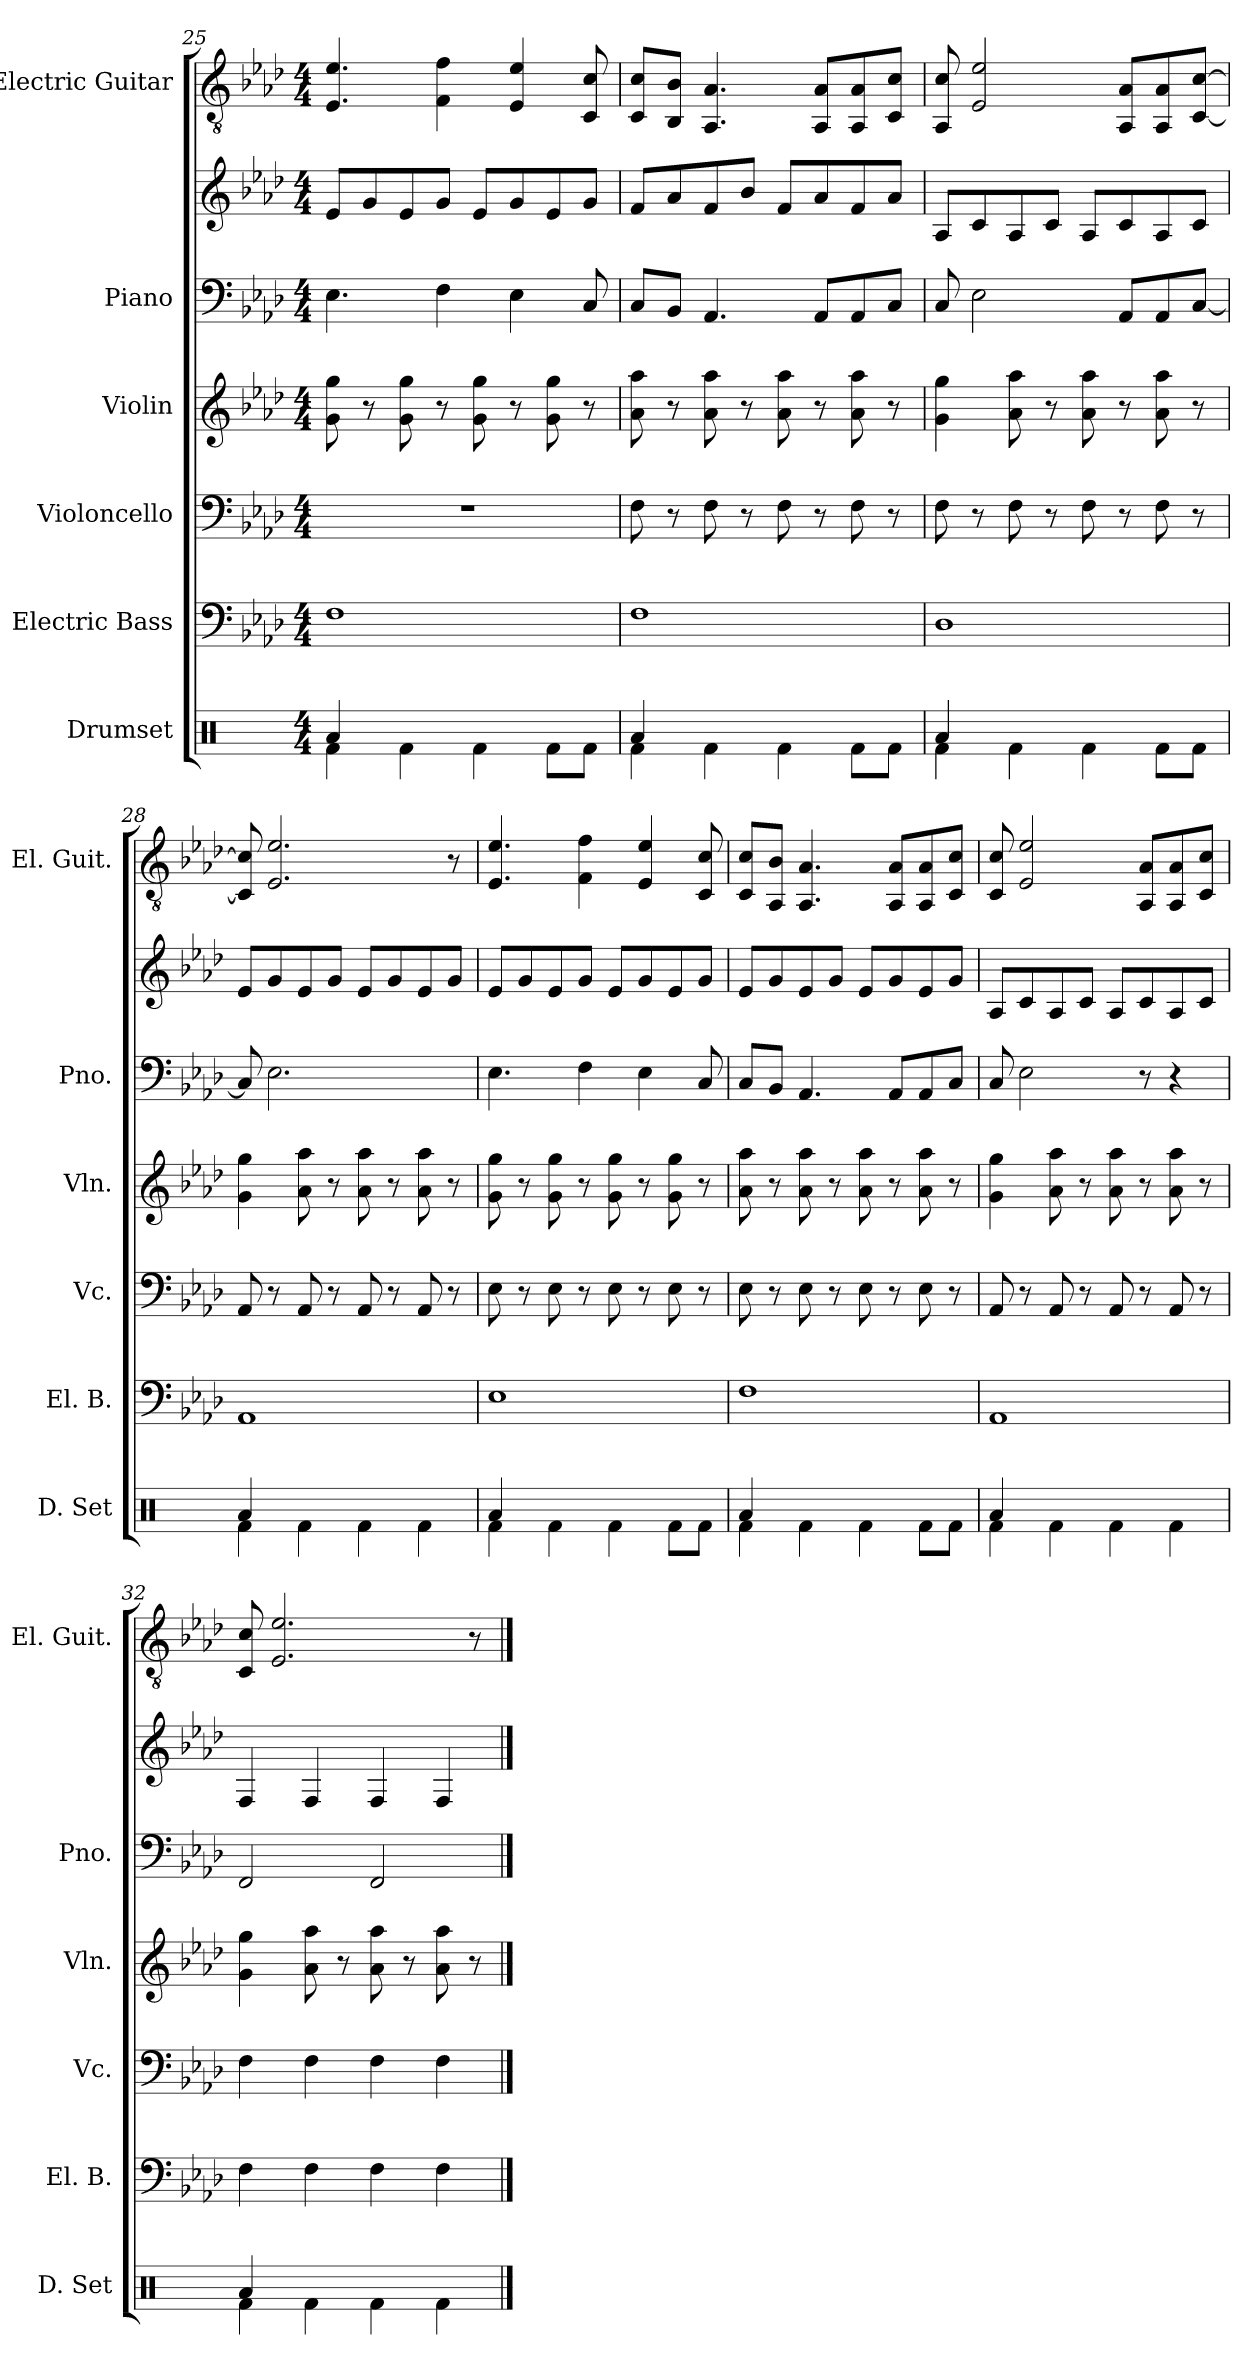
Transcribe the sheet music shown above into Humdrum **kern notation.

**kern	**kern	**kern	**kern	**kern	**kern	**kern
*part6	*part5	*part4	*part3	*part2	*part2	*part1
*staff7	*staff6	*staff5	*staff4	*staff3	*staff2	*staff1
*I"Drumset	*I"Electric Bass	*I"Violoncello	*I"Violin	*I"Piano	*	*I"Electric Guitar
*I'D. Set	*I'El. B.	*I'Vc.	*I'Vln.	*I'Pno.	*	*I'El. Guit.
*clefX	*clefF4	*clefF4	*clefG2	*clefF4	*clefG2	*clefGv2
*	*ITrd7c12	*	*	*	*	*
*k[]	*k[b-e-a-d-]	*k[b-e-a-d-]	*k[b-e-a-d-]	*k[b-e-a-d-]	*k[b-e-a-d-]	*k[b-e-a-d-]
*M4/4	*M4/4	*M4/4	*M4/4	*M4/4	*M4/4	*M4/4
=25	=25	=25	=25	=25	=25	=25
*^	*	*	*	*	*	*
4Rf\	4Ra/	1FF	1r	8g\ 8gg\	4.E-\	8e-/L	4.E-/ 4.e-/
.	.	.	.	8r	.	8g/	.
4ryy	4Rf\	.	.	8g\ 8gg\	.	8e-/	.
.	.	.	.	8r	4F\	8g/J	4F\ 4f\
2ryy	4Rf\	.	.	8g\ 8gg\	.	8e-/L	.
.	.	.	.	8r	4E-\	8g/	4E-/ 4e-/
.	8Rf\L	.	.	8g\ 8gg\	.	8e-/	.
.	8Rf\J	.	.	8r	8C/	8g/J	8C/ 8c/
!!LO:PB:g=z
=26	=26	=26	=26	=26	=26	=26	=26
4Rf\	4Ra/	1FF	8F\	8a-\ 8aa-\	8C/L	8f/L	8C/ 8c/L
.	.	.	8r	8r	8BB-/J	8a-/	8BB-/ 8B-/J
4ryy	4Rf\	.	8F\	8a-\ 8aa-\	4.AA-/	8f/	4.AA-/ 4.A-/
.	.	.	8r	8r	.	8b-/J	.
2ryy	4Rf\	.	8F\	8a-\ 8aa-\	.	8f/L	.
.	.	.	8r	8r	8AA-/L	8a-/	8AA-/ 8A-/L
.	8Rf\L	.	8F\	8a-\ 8aa-\	8AA-/	8f/	8AA-/ 8A-/
.	8Rf\J	.	8r	8r	8C/J	8a-/J	8C/ 8c/J
=27	=27	=27	=27	=27	=27	=27	=27
4Rf\	4Ra/	1DD-	8F\	4g\ 4gg\	8C/	8A-/L	8AA-/ 8c/
.	.	.	8r	.	2E-\	8c/	2E-/ 2e-/
4ryy	4Rf\	.	8F\	8a-\ 8aa-\	.	8A-/	.
.	.	.	8r	8r	.	8c/J	.
2ryy	4Rf\	.	8F\	8a-\ 8aa-\	.	8A-/L	.
.	.	.	8r	8r	8AA-/L	8c/	8AA-/ 8A-/L
.	8Rf\L	.	8F\	8a-\ 8aa-\	8AA-/	8A-/	8AA-/ 8A-/
.	8Rf\J	.	8r	8r	[8C/J	8c/J	[8C/ [8c/J
=28	=28	=28	=28	=28	=28	=28	=28
4Rf\	4Ra/	1AAA-	8AA-/	4g\ 4gg\	8C/]	8e-/L	8C/] 8c/]
.	.	.	8r	.	2.E-\	8g/	2.E-/ 2.e-/
4ryy	4Rf\	.	8AA-/	8a-\ 8aa-\	.	8e-/	.
.	.	.	8r	8r	.	8g/J	.
2ryy	4Rf\	.	8AA-/	8a-\ 8aa-\	.	8e-/L	.
.	.	.	8r	8r	.	8g/	.
.	4Rf\	.	8AA-/	8a-\ 8aa-\	.	8e-/	.
.	.	.	8r	8r	8ryy	8g/J	8r
!!LO:PB:g=z
=29	=29	=29	=29	=29	=29	=29	=29
4Rf\	4Ra/	1EE-	8E-\	8g\ 8gg\	4.E-\	8e-/L	4.E-/ 4.e-/
.	.	.	8r	8r	.	8g/	.
4ryy	4Rf\	.	8E-\	8g\ 8gg\	.	8e-/	.
.	.	.	8r	8r	4F\	8g/J	4F\ 4f\
2ryy	4Rf\	.	8E-\	8g\ 8gg\	.	8e-/L	.
.	.	.	8r	8r	4E-\	8g/	4E-/ 4e-/
.	8Rf\L	.	8E-\	8g\ 8gg\	.	8e-/	.
.	8Rf\J	.	8r	8r	8C/	8g/J	8C/ 8c/
=30	=30	=30	=30	=30	=30	=30	=30
4Rf\	4Ra/	1FF	8E-\	8a-\ 8aa-\	8C/L	8e-/L	8C/ 8c/L
.	.	.	8r	8r	8BB-/J	8g/	8AA-/ 8B-/J
4ryy	4Rf\	.	8E-\	8a-\ 8aa-\	4.AA-/	8e-/	4.AA-/ 4.A-/
.	.	.	8r	8r	.	8g/J	.
2ryy	4Rf\	.	8E-\	8a-\ 8aa-\	.	8e-/L	.
.	.	.	8r	8r	8AA-/L	8g/	8AA-/ 8A-/L
.	8Rf\L	.	8E-\	8a-\ 8aa-\	8AA-/	8e-/	8AA-/ 8A-/
.	8Rf\J	.	8r	8r	8C/J	8g/J	8C/ 8c/J
=31	=31	=31	=31	=31	=31	=31	=31
4Rf\	4Ra/	1AAA-	8AA-/	4g\ 4gg\	8C/	8A-/L	8C/ 8c/
.	.	.	8r	.	2E-\	8c/	2E-/ 2e-/
4ryy	4Rf\	.	8AA-/	8a-\ 8aa-\	.	8A-/	.
.	.	.	8r	8r	.	8c/J	.
2ryy	4Rf\	.	8AA-/	8a-\ 8aa-\	.	8A-/L	.
.	.	.	8r	8r	8r	8c/	8AA-/ 8A-/L
.	4Rf\	.	8AA-/	8a-\ 8aa-\	4r	8A-/	8AA-/ 8A-/
.	.	.	8r	8r	.	8c/J	8C/ 8c/J
=32	=32	=32	=32	=32	=32	=32	=32
4Rf\	4Ra/	4FF\	4F\	4g\ 4gg\	2FF/	4F/	8C/ 8c/
.	.	.	.	.	.	.	2.E-/ 2.e-/
4ryy	4Rf\	4FF\	4F\	8a-\ 8aa-\	.	4F/	.
.	.	.	.	8r	.	.	.
2ryy	4Rf\	4FF\	4F\	8a-\ 8aa-\	2FF/	4F/	.
.	.	.	.	8r	.	.	.
.	4Rf\	4FF\	4F\	8a-\ 8aa-\	.	4F/	.
.	.	.	.	8r	.	.	8r
*v	*v	*	*	*	*	*	*
==	==	==	==	==	==	==
*-	*-	*-	*-	*-	*-	*-
